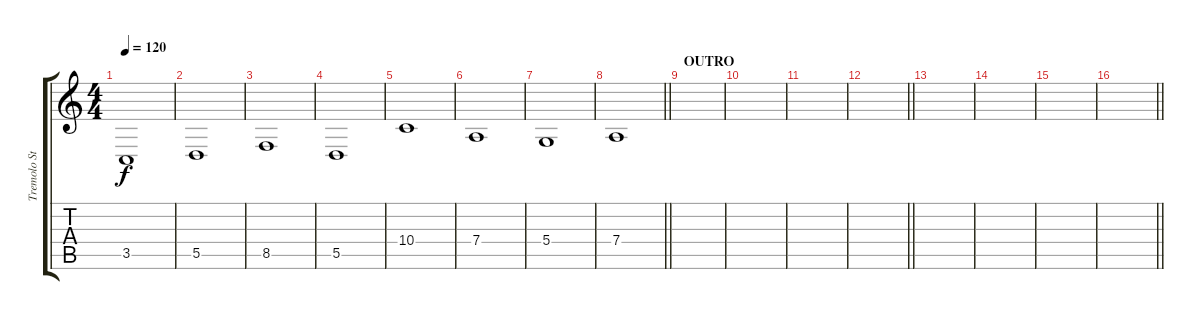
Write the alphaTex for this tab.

\track ("Tremolo Strings" "Tremolo St") {instrument tremolostrings}
\staff {score tabs}
\tuning (E4 B3 G3 D3 A2 E2) {hide}
\ts (4 4)
\tempo 120
\clef g2
\ks c
3.5.1{dy f} |
5.5.1 |
8.5.1 |
5.5.1 |
10.4.1 |
7.4.1 |
5.4.1 |
\barLineRight lightlight
7.4.1 |
\section ("" "OUTRO")
|
|
|
\barLineRight lightlight
|
|
|
|
\barLineRight lightlight
